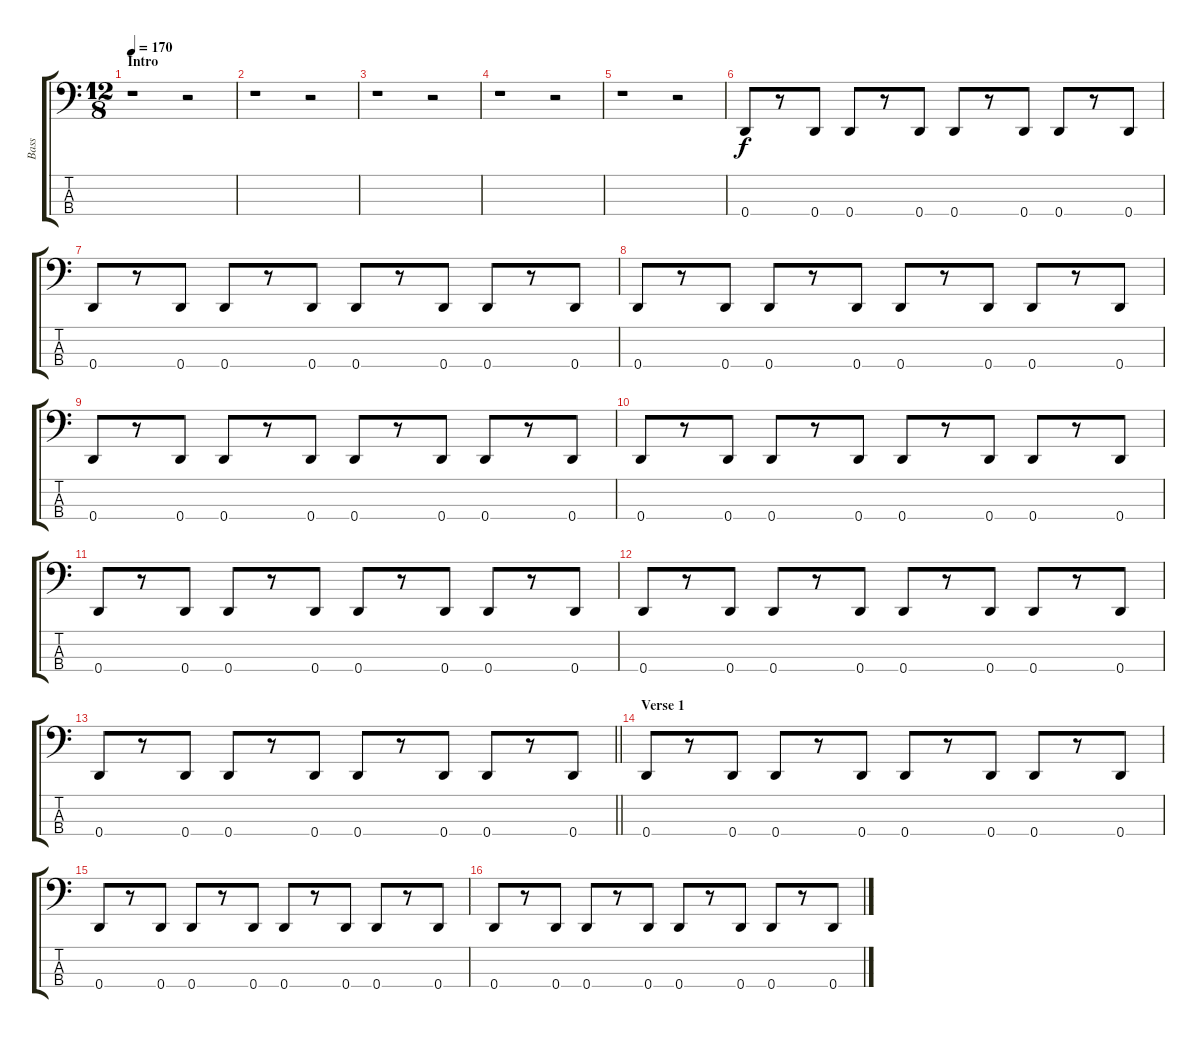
\track ("Bass" "Bass") {instrument electricbassfinger}
\staff {score tabs}
\tuning (G2 D2 A1 D1) {hide}
\ts (12 8)
\section ("" "Intro")
\tempo 170
\clef f4
\ks c
r.1{dy f instrument electricbassfinger} r.2 |
r.1 r.2 |
r.1 r.2 |
r.1 r.2 |
r.1 r.2 |
0.4.8 r.8 0.4.8 0.4.8 r.8 0.4.8 0.4.8 r.8 0.4.8 0.4.8 r.8 0.4.8 |
0.4.8 r.8 0.4.8 0.4.8 r.8 0.4.8 0.4.8 r.8 0.4.8 0.4.8 r.8 0.4.8 |
0.4.8 r.8 0.4.8 0.4.8 r.8 0.4.8 0.4.8 r.8 0.4.8 0.4.8 r.8 0.4.8 |
0.4.8 r.8 0.4.8 0.4.8 r.8 0.4.8 0.4.8 r.8 0.4.8 0.4.8 r.8 0.4.8 |
0.4.8 r.8 0.4.8 0.4.8 r.8 0.4.8 0.4.8 r.8 0.4.8 0.4.8 r.8 0.4.8 |
0.4.8 r.8 0.4.8 0.4.8 r.8 0.4.8 0.4.8 r.8 0.4.8 0.4.8 r.8 0.4.8 |
0.4.8 r.8 0.4.8 0.4.8 r.8 0.4.8 0.4.8 r.8 0.4.8 0.4.8 r.8 0.4.8 |
\barLineRight lightlight
0.4.8 r.8 0.4.8 0.4.8 r.8 0.4.8 0.4.8 r.8 0.4.8 0.4.8 r.8 0.4.8 |
\section ("" "Verse 1")
0.4.8 r.8 0.4.8 0.4.8 r.8 0.4.8 0.4.8 r.8 0.4.8 0.4.8 r.8 0.4.8 |
0.4.8 r.8 0.4.8 0.4.8 r.8 0.4.8 0.4.8 r.8 0.4.8 0.4.8 r.8 0.4.8 |
0.4.8 r.8 0.4.8 0.4.8 r.8 0.4.8 0.4.8 r.8 0.4.8 0.4.8 r.8 0.4.8
